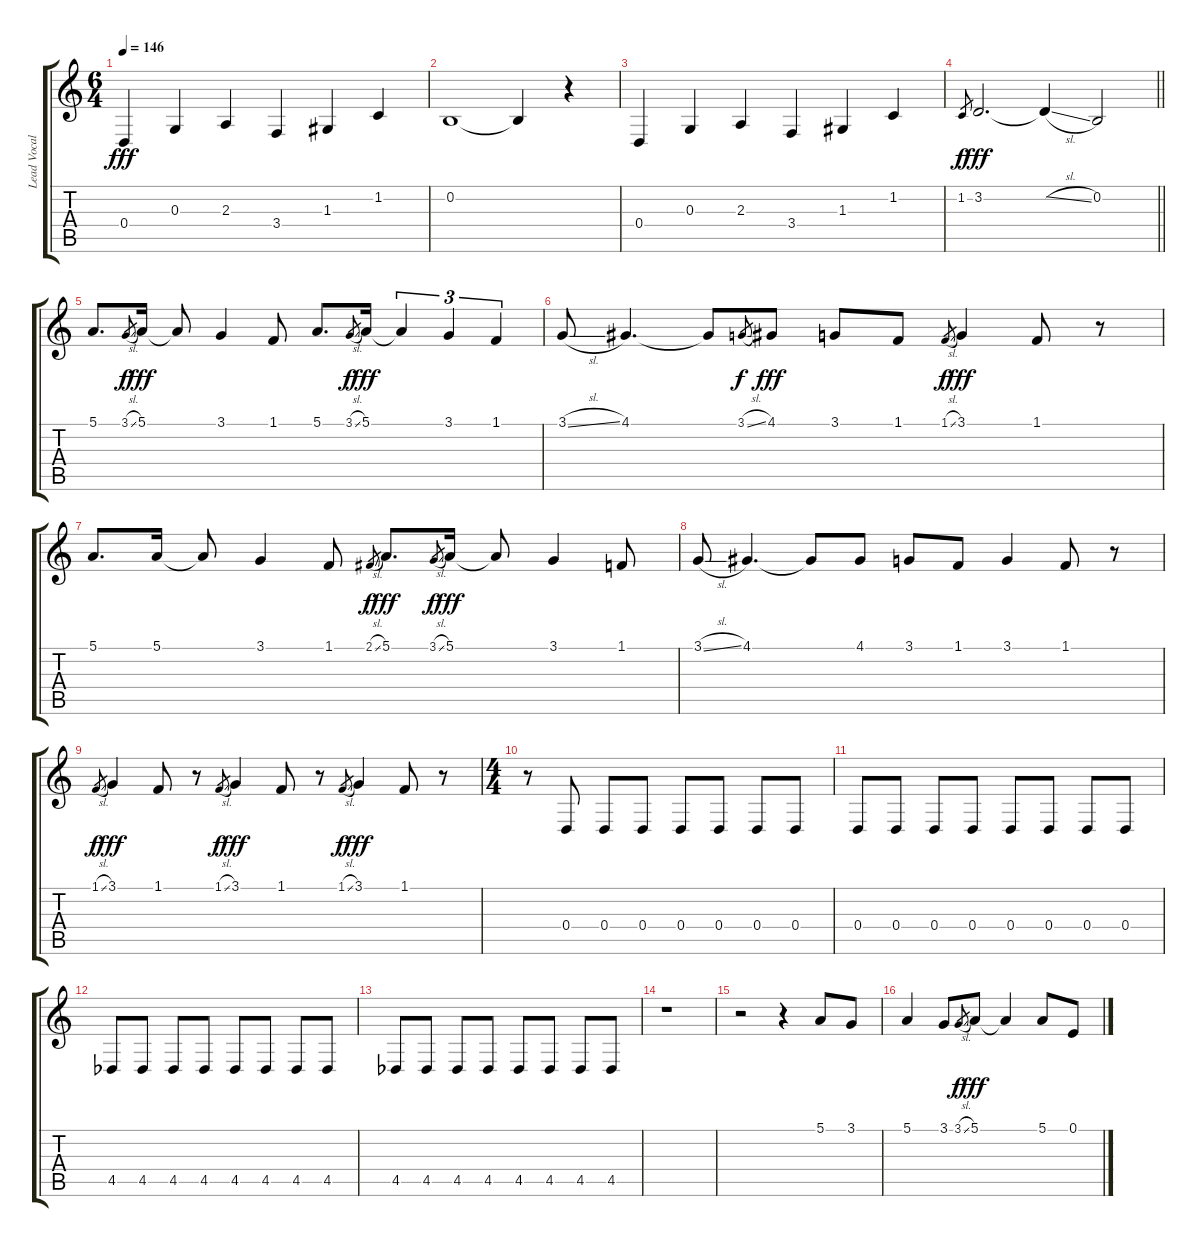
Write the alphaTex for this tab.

\track ("Lead Vocal" "Lead Vocal") {instrument tenorsax}
\staff {score tabs}
\tuning (E4 B3 G3 D3 A2 D2) {hide}
\ts (6 4)
\tempo 146
\clef g2
\ks c
0.4.4{dy fff} 0.3.4 2.3.4 3.4.4 1.3.4 1.2.4 |
0.2.1 0.2{t}.4 r.4 |
0.4.4 0.3.4 2.3.4 3.4.4 1.3.4 1.2.4 |
\barLineRight lightlight
1.2.8{gr dy f} 3.2.2{d dy fff} 3.2{sl t}.4 0.2.2 |
\section ("" "")
5.1.8{d} 3.1{sl}.8{gr dy f} 5.1.16{dy fff} 5.1{t}.8 3.1.4 1.1.8 5.1.8{d} 3.1{sl}.8{gr dy f} 5.1.16{dy fff} 5.1{t}.4{tu (3 2)} 3.1.4{tu (3 2)} 1.1.4{tu (3 2)} |
3.1{sl}.8 4.1.4{d} 4.1{t}.8 3.1{sl}.8{gr dy f} 4.1.8{dy fff} 3.1.8 1.1.8 1.1{sl}.8{gr dy f} 3.1.4{dy fff} 1.1.8 r.8 |
5.1.8{d} 5.1.16 5.1{t}.8 3.1.4 1.1.8 2.1{sl}.8{gr dy f} 5.1.8{d dy fff} 3.1{sl}.8{gr dy f} 5.1.16{dy fff} 5.1{t}.8 3.1.4 1.1.8 |
3.1{sl}.8 4.1.4{d} 4.1{t}.8 4.1.8 3.1.8 1.1.8 3.1.4 1.1.8 r.8 |
1.1{sl}.8{gr dy f} 3.1.4{dy fff} 1.1.8 r.8 1.1{sl}.8{gr dy f} 3.1.4{dy fff} 1.1.8 r.8 1.1{sl}.8{gr dy f} 3.1.4{dy fff} 1.1.8 r.8 |
\ts (4 4)
r.8 0.4.8 0.4.8 0.4.8 0.4.8 0.4.8 0.4.8 0.4.8 |
0.4.8 0.4.8 0.4.8 0.4.8 0.4.8 0.4.8 0.4.8 0.4.8 |
4.5{acc b}.8 4.5{acc b}.8 4.5{acc b}.8 4.5{acc b}.8 4.5{acc b}.8 4.5{acc b}.8 4.5{acc b}.8 4.5{acc b}.8 |
4.5{acc b}.8 4.5{acc b}.8 4.5{acc b}.8 4.5{acc b}.8 4.5{acc b}.8 4.5{acc b}.8 4.5{acc b}.8 4.5{acc b}.8 |
r.1 |
r.2 r.4 5.1.8 3.1.8 |
5.1.4 3.1.8 3.1{sl}.8{gr dy f} 5.1.8{dy fff} 5.1{t}.4 5.1.8 0.1.8
